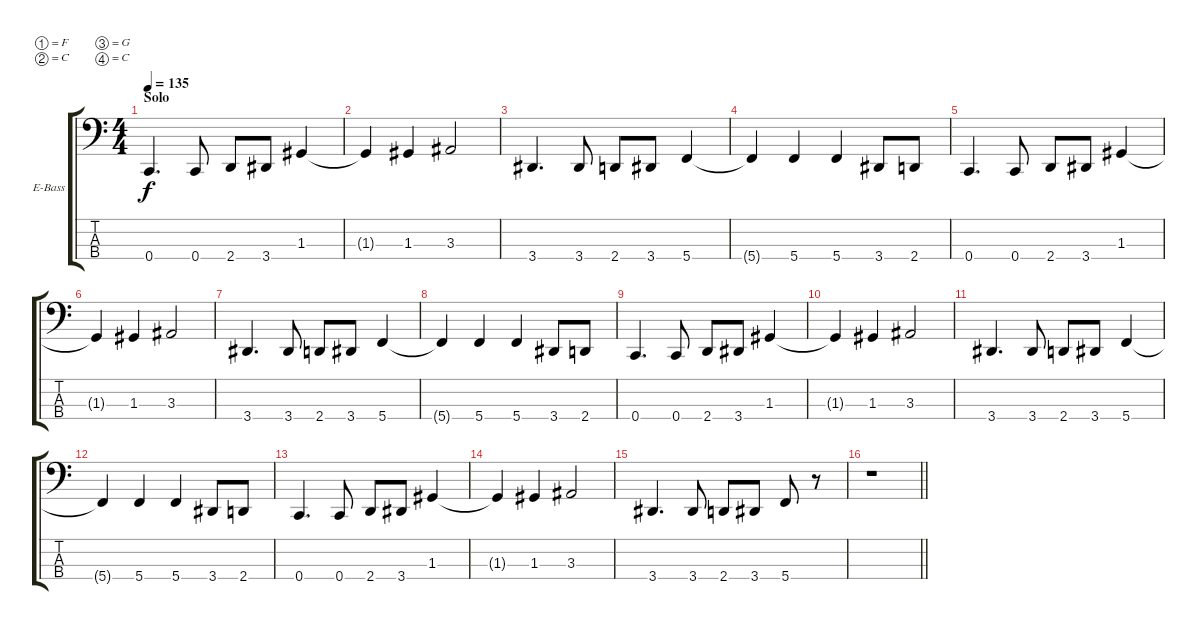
\bracketExtendMode groupsimilarinstruments
\firstSystemTrackNameOrientation horizontal
\otherSystemsTrackNameOrientation horizontal
\track ("Bas" "E-Bass") {instrument electricbassfinger}
\staff {score tabs}
\tuning (F2 C2 G1 C1)
\ts (4 4)
\section ("" "Solo")
\tempo 135
\clef f4
\ks c
0.4.4{d dy f} 0.4.8 2.4.8 3.4.8 1.3.4 |
1.3{t}.4 1.3.4 3.3.2 |
3.4.4{d} 3.4.8 2.4.8 3.4.8 5.4.4 |
5.4{t}.4 5.4.4 5.4.4 3.4.8 2.4.8 |
0.4.4{d} 0.4.8 2.4.8 3.4.8 1.3.4 |
1.3{t}.4 1.3.4 3.3.2 |
3.4.4{d} 3.4.8 2.4.8 3.4.8 5.4.4 |
5.4{t}.4 5.4.4 5.4.4 3.4.8 2.4.8 |
0.4.4{d} 0.4.8 2.4.8 3.4.8 1.3.4 |
1.3{t}.4 1.3.4 3.3.2 |
3.4.4{d} 3.4.8 2.4.8 3.4.8 5.4.4 |
5.4{t}.4 5.4.4 5.4.4 3.4.8 2.4.8 |
0.4.4{d} 0.4.8 2.4.8 3.4.8 1.3.4 |
1.3{t}.4 1.3.4 3.3.2 |
3.4.4{d} 3.4.8 2.4.8 3.4.8 5.4.8 r.8 |
\barLineRight lightlight
r.1
